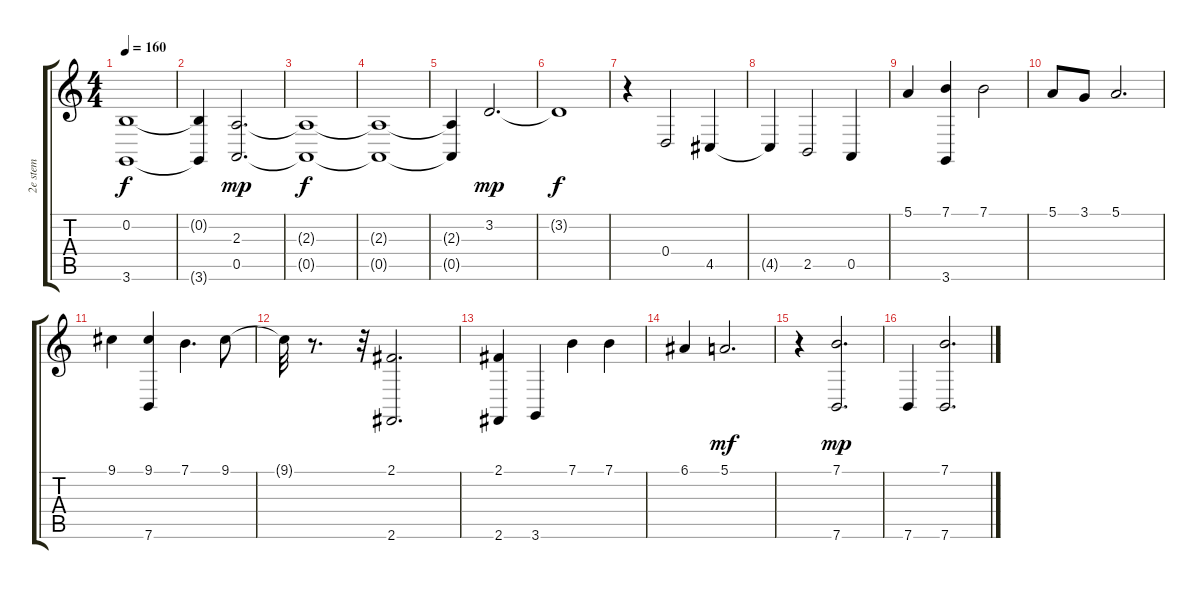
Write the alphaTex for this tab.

\track ("2e stem" "2e stem") {instrument stringensemble1}
\staff {score tabs}
\tuning (E4 B3 G3 D3 A2 E2) {hide}
\ts (4 4)
\tempo 160
\clef g2
\ks c
(0.2{t} 3.6{t}).1{dy f} |
(0.2{t} 3.6{t}).4 (2.3 0.5).2{d dy mp} |
(2.3{t} 0.5{t}).1{dy f} |
(2.3{t} 0.5{t}).1 |
(2.3{t} 0.5{t}).4 3.2.2{d dy mp} |
3.2{t}.1{dy f} |
r.4 0.4.2 4.5.4 |
4.5{t}.4 2.5.2 0.5.4 |
5.1.4 (7.1 3.6).4 7.1.2 |
5.1.8 3.1.8 5.1.2{d} |
9.1.4 (9.1 7.6).4 7.1.4{d} 9.1.8 |
9.1{t}.32 r.8{d} r.32 (2.1 2.6).2{d} |
(2.1 2.6).4 3.6.4 7.1.4 7.1.4 |
6.1.4 5.1.2{d dy mf} |
r.4 (7.1 7.6).2{d dy mp} |
7.6.4 (7.1 7.6).2{d}
